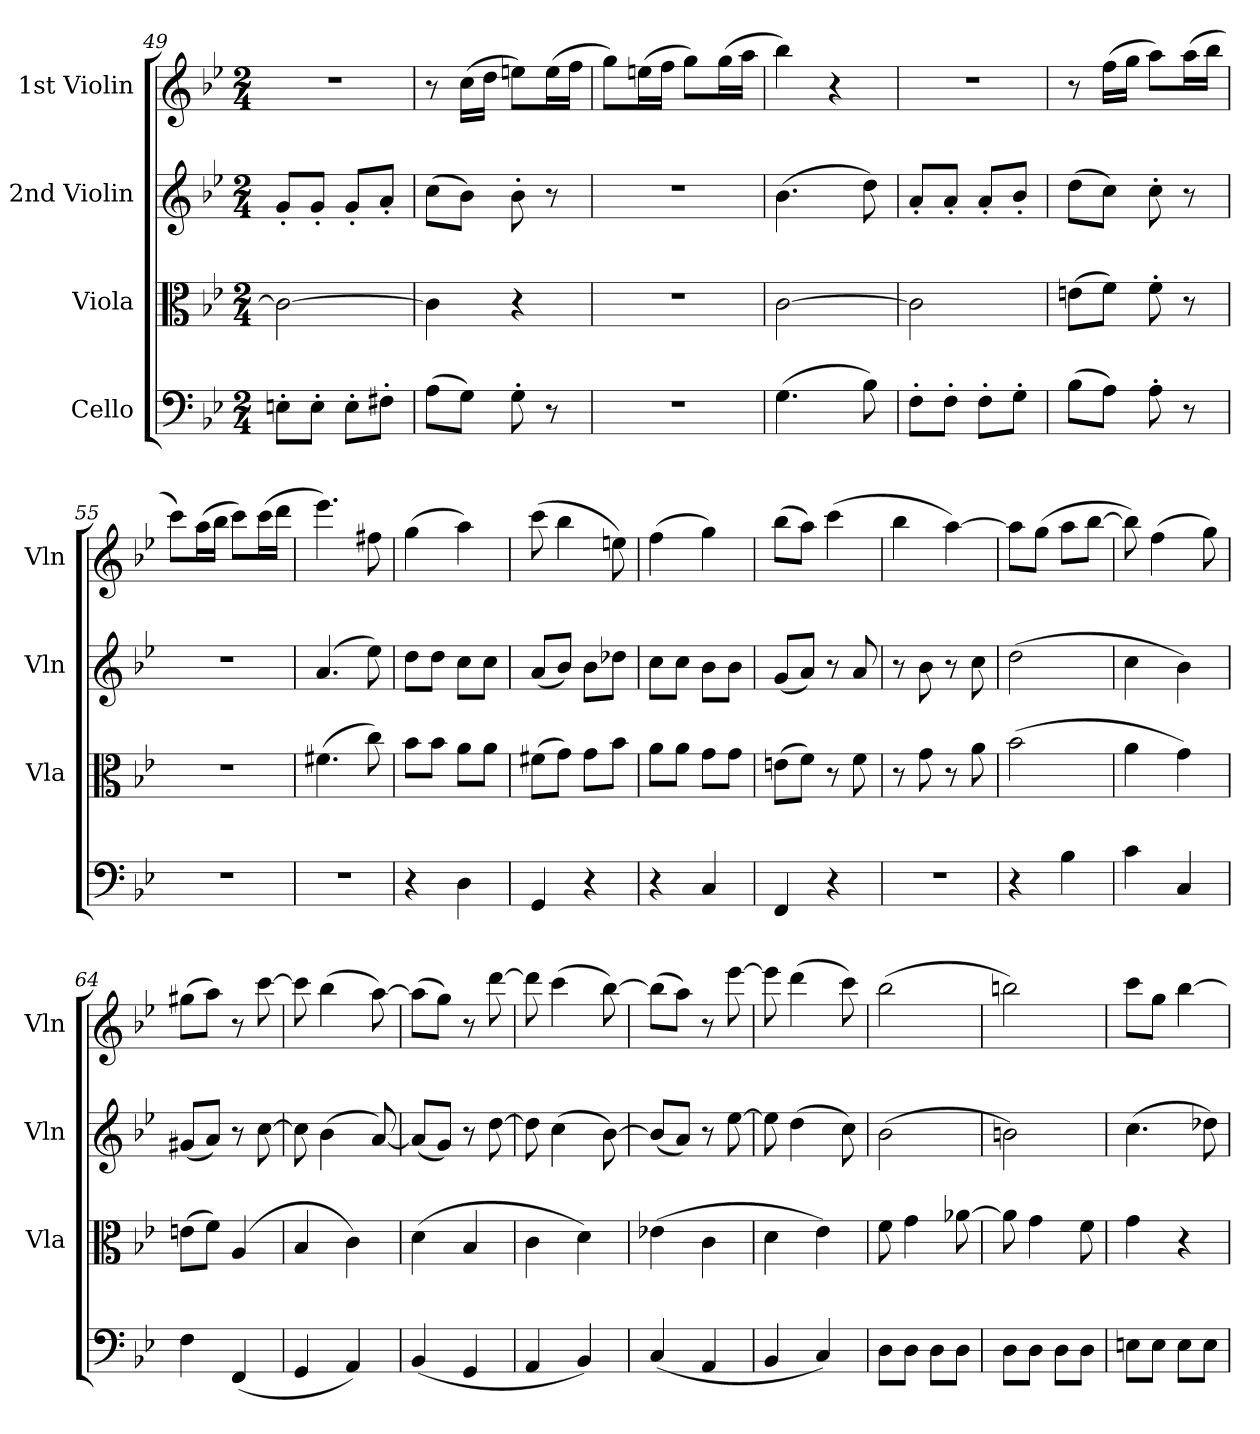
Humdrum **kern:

**kern	**kern	**kern	**kern
*part4	*part3	*part2	*part1
*staff4	*staff3	*staff2	*staff1
*I"Cello	*I"Viola	*I"2nd Violin	*I"1st Violin
*	*I'Vla	*I'Vln	*I'Vln
*clefF4	*clefC3	*clefG2	*clefG2
*k[b-e-]	*k[b-e-]	*k[b-e-]	*k[b-e-]
*B-:	*B-:	*B-:	*B-:
*M2/4	*M2/4	*M2/4	*M2/4
=49	=49	=49	=49
8En'L	2c_	8g'L	2r
8E'J	.	8g'J	.
8E'L	.	8g'L	.
8F#X'J	.	8a'J	.
=50	=50	=50	=50
(8AL	4c]	(8ccL	8r
8GJ)	.	8b-J)	(16ccLL
.	.	.	16ddJJ
8G'	4r	8b-'	8eenL)
8r	.	8r	(16eeL
.	.	.	16ffJJ
=51	=51	=51	=51
2r	2r	2r	8ggL)
.	.	.	(16eenL
.	.	.	16ffJJ
.	.	.	8ggL)
.	.	.	(16ggL
.	.	.	16aaJJ
=52	=52	=52	=52
(4.G	[2c	(4.b-	4bb-)
.	.	.	4r
8B-)	.	8dd)	.
=53	=53	=53	=53
8F'L	2c]	8a'L	2r
8F'J	.	8a'J	.
8F'L	.	8a'L	.
8G'J	.	8b-'J	.
=54	=54	=54	=54
(8B-L	(8enL	(8ddL	8r
8AJ)	8fJ)	8ccJ)	(16ffLL
.	.	.	16ggJJ
8A'	8f'	8cc'	8aaL)
8r	8r	8r	(16aaL
.	.	.	16bb-JJ
=55	=55	=55	=55
2r	2r	2r	8cccL)
.	.	.	(16aaL
.	.	.	16bb-JJ
.	.	.	8cccL)
.	.	.	(16cccL
.	.	.	16dddJJ
=56	=56	=56	=56
2r	(4.f#X	(4.a	4.eee-)
.	8cc)	8ee-)	8ff#X
=57	=57	=57	=57
4r	8b-L	8ddL	(4gg
.	8b-J	8ddJ	.
4D	8aL	8ccL	4aa)
.	8aJ	8ccJ	.
=58	=58	=58	=58
4GG	(8f#XL	(8aL	(8ccc
.	8gJ)	8b-J)	4bb-
4r	8gL	8b-L	.
.	8b-J	8dd-XJ	8een)
=59	=59	=59	=59
4r	8aL	8ccL	(4ff
.	8aJ	8ccJ	.
4C	8gL	8b-L	4gg)
.	8gJ	8b-J	.
=60	=60	=60	=60
4FF	(8enL	(8gL	(8bb-L
.	8fJ)	8aJ)	8aaJ)
4r	8r	8r	(4ccc
.	8f	8a	.
=61	=61	=61	=61
2r	8r	8r	4bb-
.	8g	8b-	.
.	8r	8r	[4aa)
.	8a	8cc	.
=62	=62	=62	=62
4r	(2b-	(2dd	8aaL]
.	.	.	(8ggJ
4B-	.	.	8aaL
.	.	.	[8bb-J
=63	=63	=63	=63
4c	4a	4cc	8bb-])
.	.	.	(4ff
4C	4g)	4b-)	.
.	.	.	8gg)
=64	=64	=64	=64
4F	(8enL	(8g#XL	(8gg#XL
.	8fJ)	8aJ)	8aaJ)
(4FF	(4A	8r	8r
.	.	[8cc	[8ccc
=65	=65	=65	=65
4GG	4B-	8cc]	8ccc]
.	.	(4b-	(4bb-
4AA)	4c)	.	.
.	.	[8a)	[8aa)
=66	=66	=66	=66
(4BB-	(4d	(8aL]	(8aaL]
.	.	8gJ)	8ggJ)
4GG	4B-	8r	8r
.	.	[8dd	[8ddd
=67	=67	=67	=67
4AA	4c	8dd]	8ddd]
.	.	(4cc	(4ccc
4BB-)	4d)	.	.
.	.	[8b-)	[8bb-)
=68	=68	=68	=68
(4C	(4e-X	(8b-L]	(8bb-L]
.	.	8aJ)	8aaJ)
4AA	4c	8r	8r
.	.	[8ee-	[8eee-
=69	=69	=69	=69
4BB-	4d	8ee-]	8eee-]
.	.	(4dd	(4ddd
4C)	4e-)	.	.
.	.	8cc)	8ccc)
=70	=70	=70	=70
8DL	8f	(2b-	(2bb-
8DJ	4g	.	.
8DL	.	.	.
8DJ	[8a-X	.	.
=71	=71	=71	=71
8DL	8a-]	2bn)	2bbn)
8DJ	4g	.	.
8DL	.	.	.
8DJ	8f	.	.
=72	=72	=72	=72
8EnL	4g	(4.cc	8cccL
8EJ	.	.	8ggJ
8EL	4r	.	[4bb-
8EJ	.	8dd-X)	.
=	=	=	=
*-	*-	*-	*-
